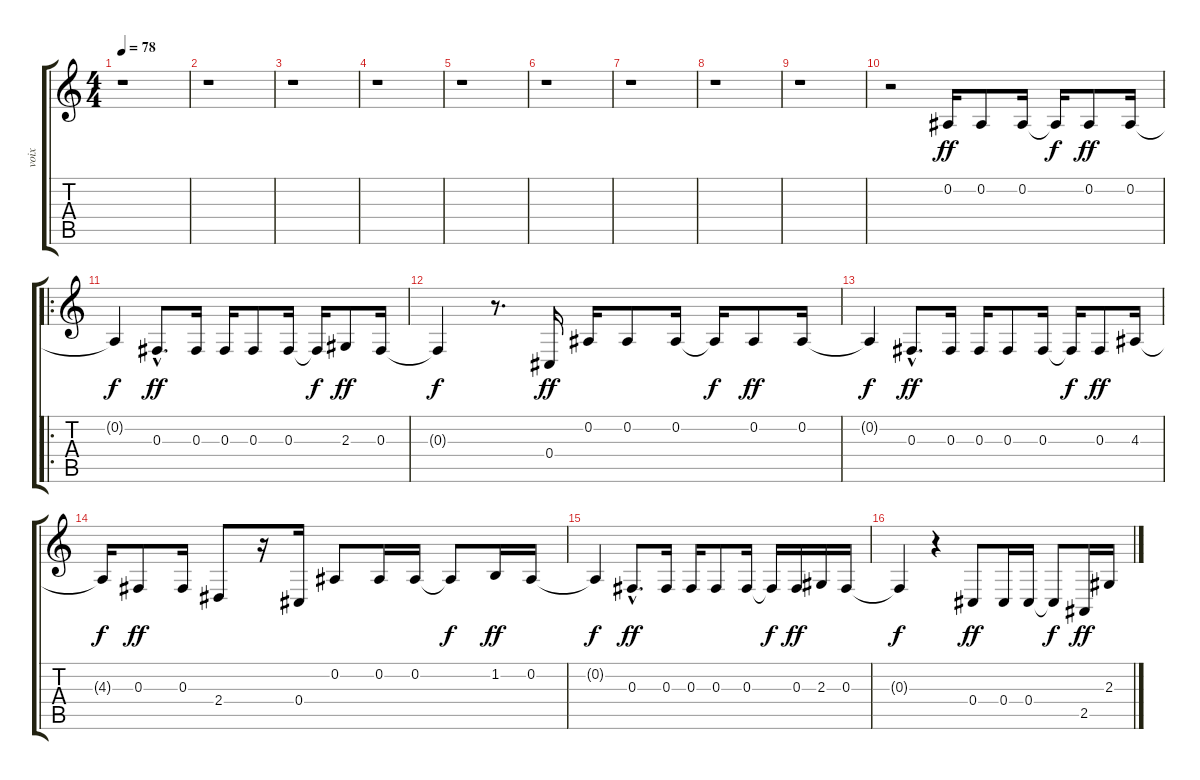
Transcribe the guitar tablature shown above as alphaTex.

\track ("voix" "voix") {instrument tangoaccordion}
\staff {score tabs}
\tuning (Eb4 Bb3 Gb3 Db3 Ab2 Eb2) {hide}
\ts (4 4)
\tempo 78
\clef g2
\ks c
r.1{dy ff instrument tangoaccordion} |
r.1 |
r.1 |
r.1 |
r.1 |
r.1 |
r.1 |
r.1 |
r.1 |
r.2 0.2.16 0.2.8 0.2.16 0.2{t}.16{dy f} 0.2.8{dy ff} 0.2.16 |
\ro
0.2{t}.4{dy f instrument tangoaccordion} 0.3{hac}.8{d dy ff} 0.3.16 0.3.16 0.3.8 0.3.16 0.3{t}.16{dy f} 2.3.8{dy ff} 0.3.16 |
0.3{t}.4{dy f} r.8{d} 0.4.16{dy ff} 0.2.16 0.2.8 0.2.16 0.2{t}.16{dy f} 0.2.8{dy ff} 0.2.16 |
0.2{t}.4{dy f} 0.3{hac}.8{d dy ff} 0.3.16 0.3.16 0.3.8 0.3.16 0.3{t}.16{dy f} 0.3.8{dy ff} 4.3.16 |
4.3{t}.16{dy f} 0.3.8{dy ff} 0.3.16 2.4.8 r.16 0.4.16 0.2.8 0.2.16 0.2.16 0.2{t}.8{dy f} 1.2.16{dy ff} 0.2.16 |
0.2{t}.4{dy f} 0.3{hac}.8{d dy ff} 0.3.16 0.3.16 0.3.8 0.3.16 0.3{t}.16{dy f} 0.3.16{dy ff} 2.3.16 0.3.16 |
0.3{t}.4{dy f} r.4 0.4.8{dy ff} 0.4.16 0.4.16 0.4{t}.8{dy f} 2.5.16{dy ff} 2.3.16
